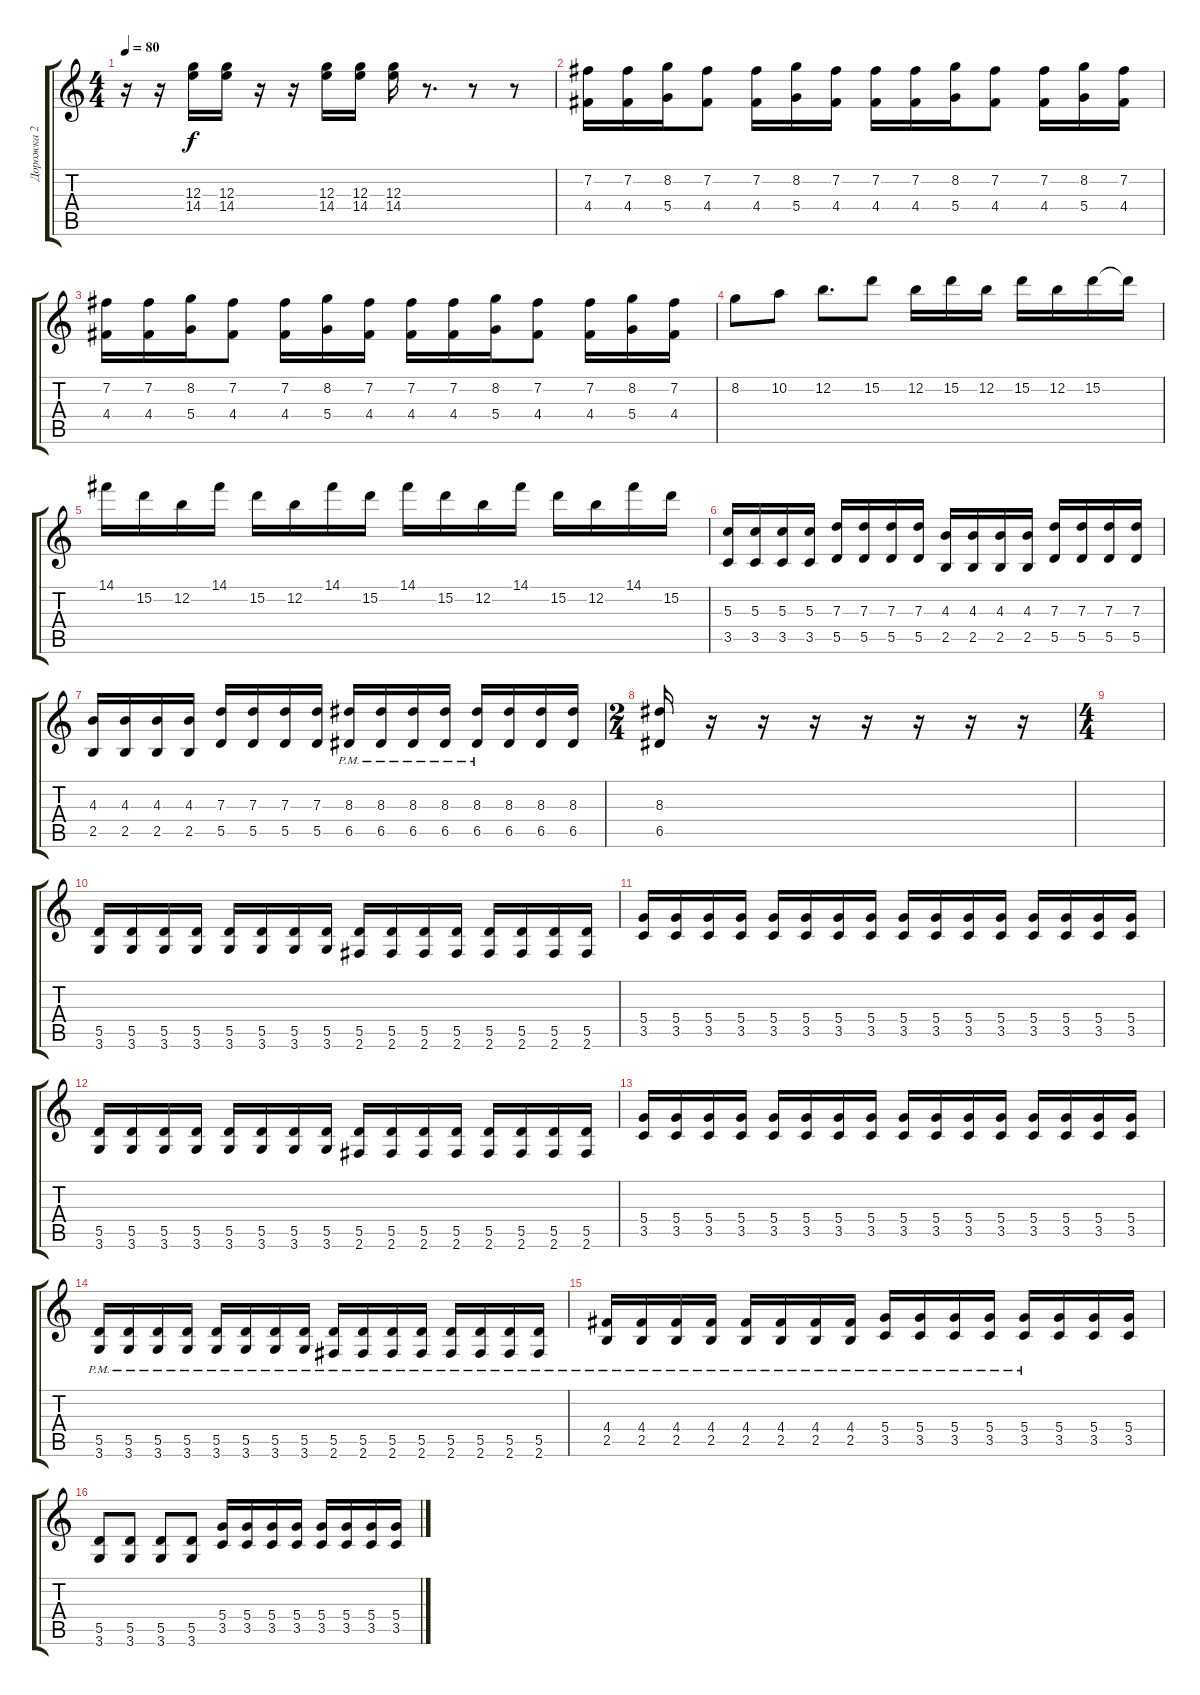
\track ("Дорожка 2" "Дорожка 2") {instrument distortionguitar}
\staff {score tabs}
\tuning (E4 B3 G3 D3 A2 E2) {hide}
\ts (4 4)
\tempo 80
\clef g2
\ks c
r.16{dy f volume 8} r.16 (12.3 14.4).16 (12.3 14.4).16 r.16 r.16 (12.3 14.4).16 (12.3 14.4).16 (12.3 14.4).16 r.8{d} r.8 r.8 |
(7.2 4.4).16{volume 12} (7.2 4.4).16 (8.2 5.4).16 (7.2 4.4).8 (7.2 4.4).16 (8.2 5.4).16 (7.2 4.4).16 (7.2 4.4).16 (7.2 4.4).16 (8.2 5.4).16 (7.2 4.4).8 (7.2 4.4).16 (8.2 5.4).16 (7.2 4.4).16 |
(7.2 4.4).16 (7.2 4.4).16 (8.2 5.4).16 (7.2 4.4).8 (7.2 4.4).16 (8.2 5.4).16 (7.2 4.4).16 (7.2 4.4).16 (7.2 4.4).16 (8.2 5.4).16 (7.2 4.4).8 (7.2 4.4).16 (8.2 5.4).16 (7.2 4.4).16 |
8.2.8{volume 16} 10.2.8 12.2.8{d} 15.2.8 12.2.16 15.2.16 12.2.16 15.2.16 12.2.16 15.2.16 15.2{t}.16 |
14.1.16 15.2.16 12.2.16 14.1.16 15.2.16 12.2.16 14.1.16 15.2.16 14.1.16 15.2.16 12.2.16 14.1.16 15.2.16 12.2.16 14.1.16 15.2.16 |
(5.3 3.5).16 (5.3 3.5).16 (5.3 3.5).16 (5.3 3.5).16 (7.3 5.5).16 (7.3 5.5).16 (7.3 5.5).16 (7.3 5.5).16 (4.3 2.5).16 (4.3 2.5).16 (4.3 2.5).16 (4.3 2.5).16 (7.3 5.5).16 (7.3 5.5).16 (7.3 5.5).16 (7.3 5.5).16 |
(4.3 2.5).16 (4.3 2.5).16 (4.3 2.5).16 (4.3 2.5).16 (7.3 5.5).16 (7.3 5.5).16 (7.3 5.5).16 (7.3 5.5).16{volume 0} (8.3{pm} 6.5{pm}).16{volume 13} (8.3{pm} 6.5{pm}).16 (8.3{pm} 6.5{pm}).16 (8.3{pm} 6.5{pm}).16 (8.3{pm} 6.5{pm}).16 (8.3 6.5).16 (8.3 6.5).16 (8.3 6.5).16 |
\ts (2 4)
(8.3 6.5).16 r.16 r.16 r.16 r.16 r.16 r.16 r.16 |
\ts (4 4)
|
(5.5 3.6).16{volume 13 instrument distortionguitar} (5.5 3.6).16 (5.5 3.6).16 (5.5 3.6).16 (5.5 3.6).16 (5.5 3.6).16 (5.5 3.6).16 (5.5 3.6).16 (5.5 2.6).16 (5.5 2.6).16 (5.5 2.6).16 (5.5 2.6).16 (5.5 2.6).16 (5.5 2.6).16 (5.5 2.6).16 (5.5 2.6).16 |
(5.4 3.5).16 (5.4 3.5).16 (5.4 3.5).16 (5.4 3.5).16 (5.4 3.5).16 (5.4 3.5).16 (5.4 3.5).16 (5.4 3.5).16 (5.4 3.5).16 (5.4 3.5).16 (5.4 3.5).16 (5.4 3.5).16 (5.4 3.5).16 (5.4 3.5).16 (5.4 3.5).16 (5.4 3.5).16 |
(5.5 3.6).16{volume 13 instrument distortionguitar} (5.5 3.6).16 (5.5 3.6).16 (5.5 3.6).16 (5.5 3.6).16 (5.5 3.6).16 (5.5 3.6).16 (5.5 3.6).16 (5.5 2.6).16 (5.5 2.6).16 (5.5 2.6).16 (5.5 2.6).16 (5.5 2.6).16 (5.5 2.6).16 (5.5 2.6).16 (5.5 2.6).16 |
(5.4 3.5).16 (5.4 3.5).16 (5.4 3.5).16 (5.4 3.5).16 (5.4 3.5).16 (5.4 3.5).16 (5.4 3.5).16 (5.4 3.5).16 (5.4 3.5).16 (5.4 3.5).16 (5.4 3.5).16 (5.4 3.5).16 (5.4 3.5).16 (5.4 3.5).16 (5.4 3.5).16 (5.4 3.5).16 |
(5.5{pm} 3.6{pm}).16{volume 13 instrument distortionguitar} (5.5{pm} 3.6{pm}).16 (5.5{pm} 3.6{pm}).16 (5.5{pm} 3.6{pm}).16 (5.5{pm} 3.6{pm}).16 (5.5{pm} 3.6{pm}).16 (5.5{pm} 3.6{pm}).16 (5.5{pm} 3.6{pm}).16 (5.5{pm} 2.6{pm}).16 (5.5{pm} 2.6{pm}).16 (5.5{pm} 2.6{pm}).16 (5.5{pm} 2.6{pm}).16 (5.5{pm} 2.6{pm}).16 (5.5{pm} 2.6{pm}).16 (5.5{pm} 2.6{pm}).16 (5.5{pm} 2.6{pm}).16 |
(4.4{pm} 2.5{pm}).16 (4.4{pm} 2.5{pm}).16 (4.4{pm} 2.5{pm}).16 (4.4{pm} 2.5{pm}).16 (4.4{pm} 2.5{pm}).16 (4.4{pm} 2.5{pm}).16 (4.4{pm} 2.5{pm}).16 (4.4{pm} 2.5{pm}).16 (5.4{pm} 3.5{pm}).16 (5.4{pm} 3.5{pm}).16 (5.4{pm} 3.5{pm}).16 (5.4{pm} 3.5{pm}).16 (5.4{pm} 3.5{pm}).16 (5.4 3.5).16 (5.4 3.5).16 (5.4 3.5).16 |
(5.5 3.6).8 (5.5 3.6).8 (5.5 3.6).8 (5.5 3.6).8 (5.4 3.5).16 (5.4 3.5).16 (5.4 3.5).16 (5.4 3.5).16 (5.4 3.5).16 (5.4 3.5).16 (5.4 3.5).16 (5.4 3.5).16
